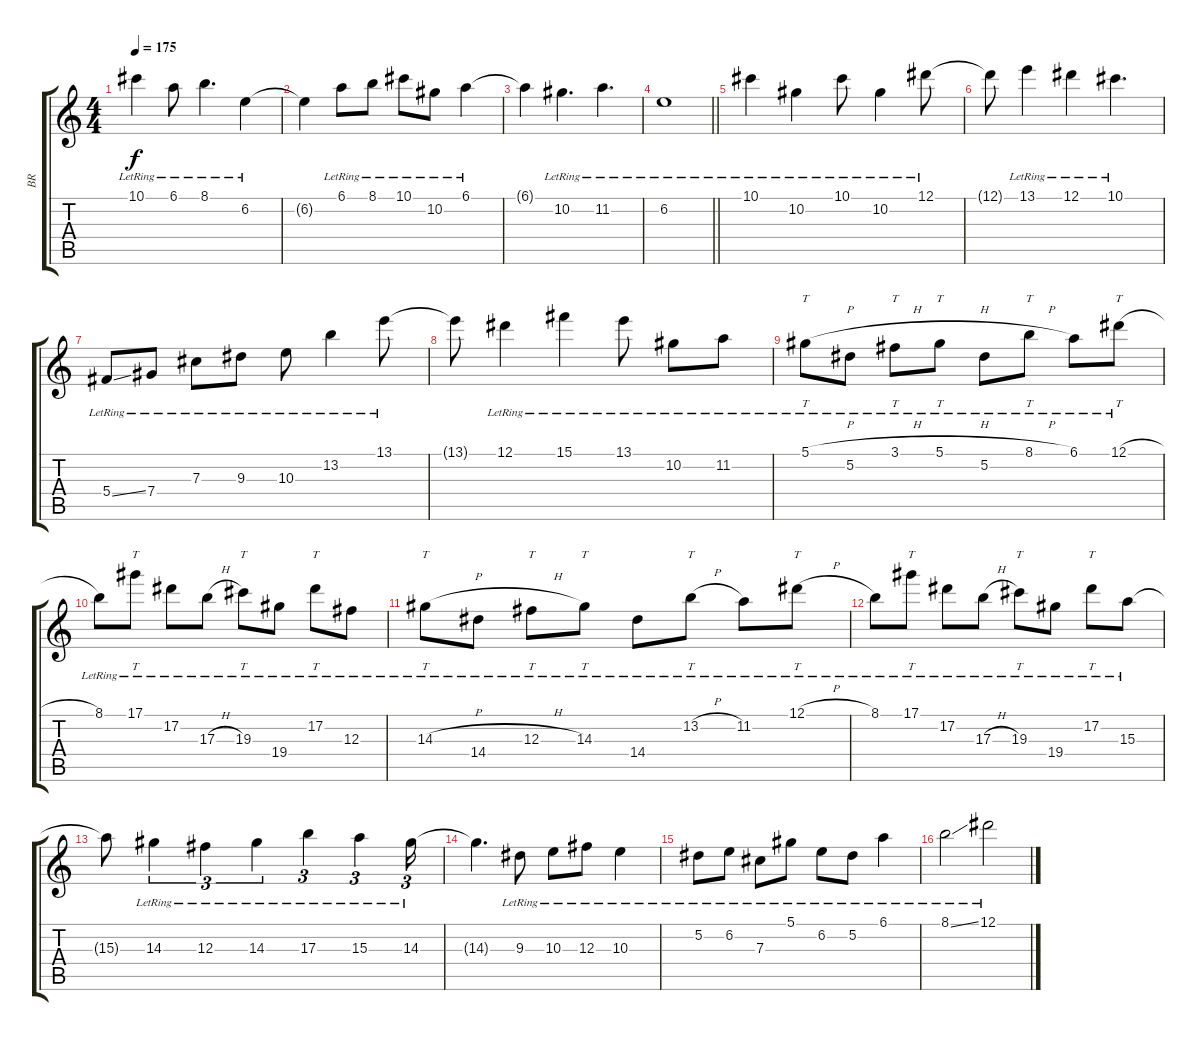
\track ("BR" "BR") {instrument acousticguitarsteel}
\staff {score tabs}
\tuning (Eb4 Bb3 Gb3 Db3 Ab2 Db2) {hide}
\ts (4 4)
\tempo 175
\clef g2
\ks c
10.1{lr}.4{dy f} 6.1{lr}.8 8.1{lr}.4{d} 6.2{lr}.4 |
6.2{t}.4 6.1{lr}.8 8.1{lr}.8 10.1{lr}.8 10.2{lr}.8 6.1{lr}.4 |
6.1{t}.4 10.2{lr}.4{d} 11.2{lr}.4{d} |
\barLineRight lightlight
6.2{lr}.1 |
\section ("" "")
10.1{lr}.4 10.2{lr}.4 10.1{lr}.8 10.2{lr}.4 12.1{lr}.8 |
12.1{t}.8 13.1{lr}.4 12.1{lr}.4 10.1{lr}.4{d} |
5.4{ss lr}.8 7.4{lr}.8 7.3{lr}.8 9.3{lr}.8 10.3{lr}.8 13.2{lr}.4 13.1{lr}.8 |
13.1{t}.8 12.1{lr}.4 15.1{lr}.4 13.1{lr}.8 10.2{lr}.8 11.2{lr}.8 |
5.1{h lr}.8{tt} 5.2{lr}.8 3.1{h lr}.8{tt} 5.1{h lr}.8{tt} 5.2{lr}.8 8.1{h lr}.8{tt} 6.1{lr}.8 12.1{h lr}.8{tt} |
8.1{lr}.8 17.1{lr}.8{tt} 17.2{lr}.8 17.3{h lr}.8 19.3{lr}.8{tt} 19.4{lr}.8 17.2{lr}.8{tt} 12.3{lr}.8 |
14.3{h lr}.8{tt} 14.4{lr}.8 12.3{h lr}.8{tt} 14.3{lr}.8{tt} 14.4{lr}.8 13.2{h lr}.8{tt} 11.2{lr}.8 12.1{h lr}.8{tt} |
8.1{lr}.8 17.1{lr}.8{tt} 17.2{lr}.8 17.3{h lr}.8 19.3{lr}.8{tt} 19.4{lr}.8 17.2{lr}.8{tt} 15.3{lr}.8 |
15.3{t}.8 14.3{lr}.4{tu (3 2)} 12.3{lr}.4{tu (3 2)} 14.3{lr}.4{tu (3 2)} 17.3{lr}.4{tu (3 2)} 15.3{lr}.4{tu (3 2)} 14.3{lr}.16{tu (3 2)} |
14.3{t}.4{d} 9.3{lr}.8 10.3{lr}.8 12.3{lr}.8 10.3{lr}.4 |
5.2{lr}.8 6.2{lr}.8 7.3{lr}.8 5.1{lr}.8 6.2{lr}.8 5.2{lr}.8 6.1{lr}.4 |
8.1{ss lr}.2 12.1{lr}.2
